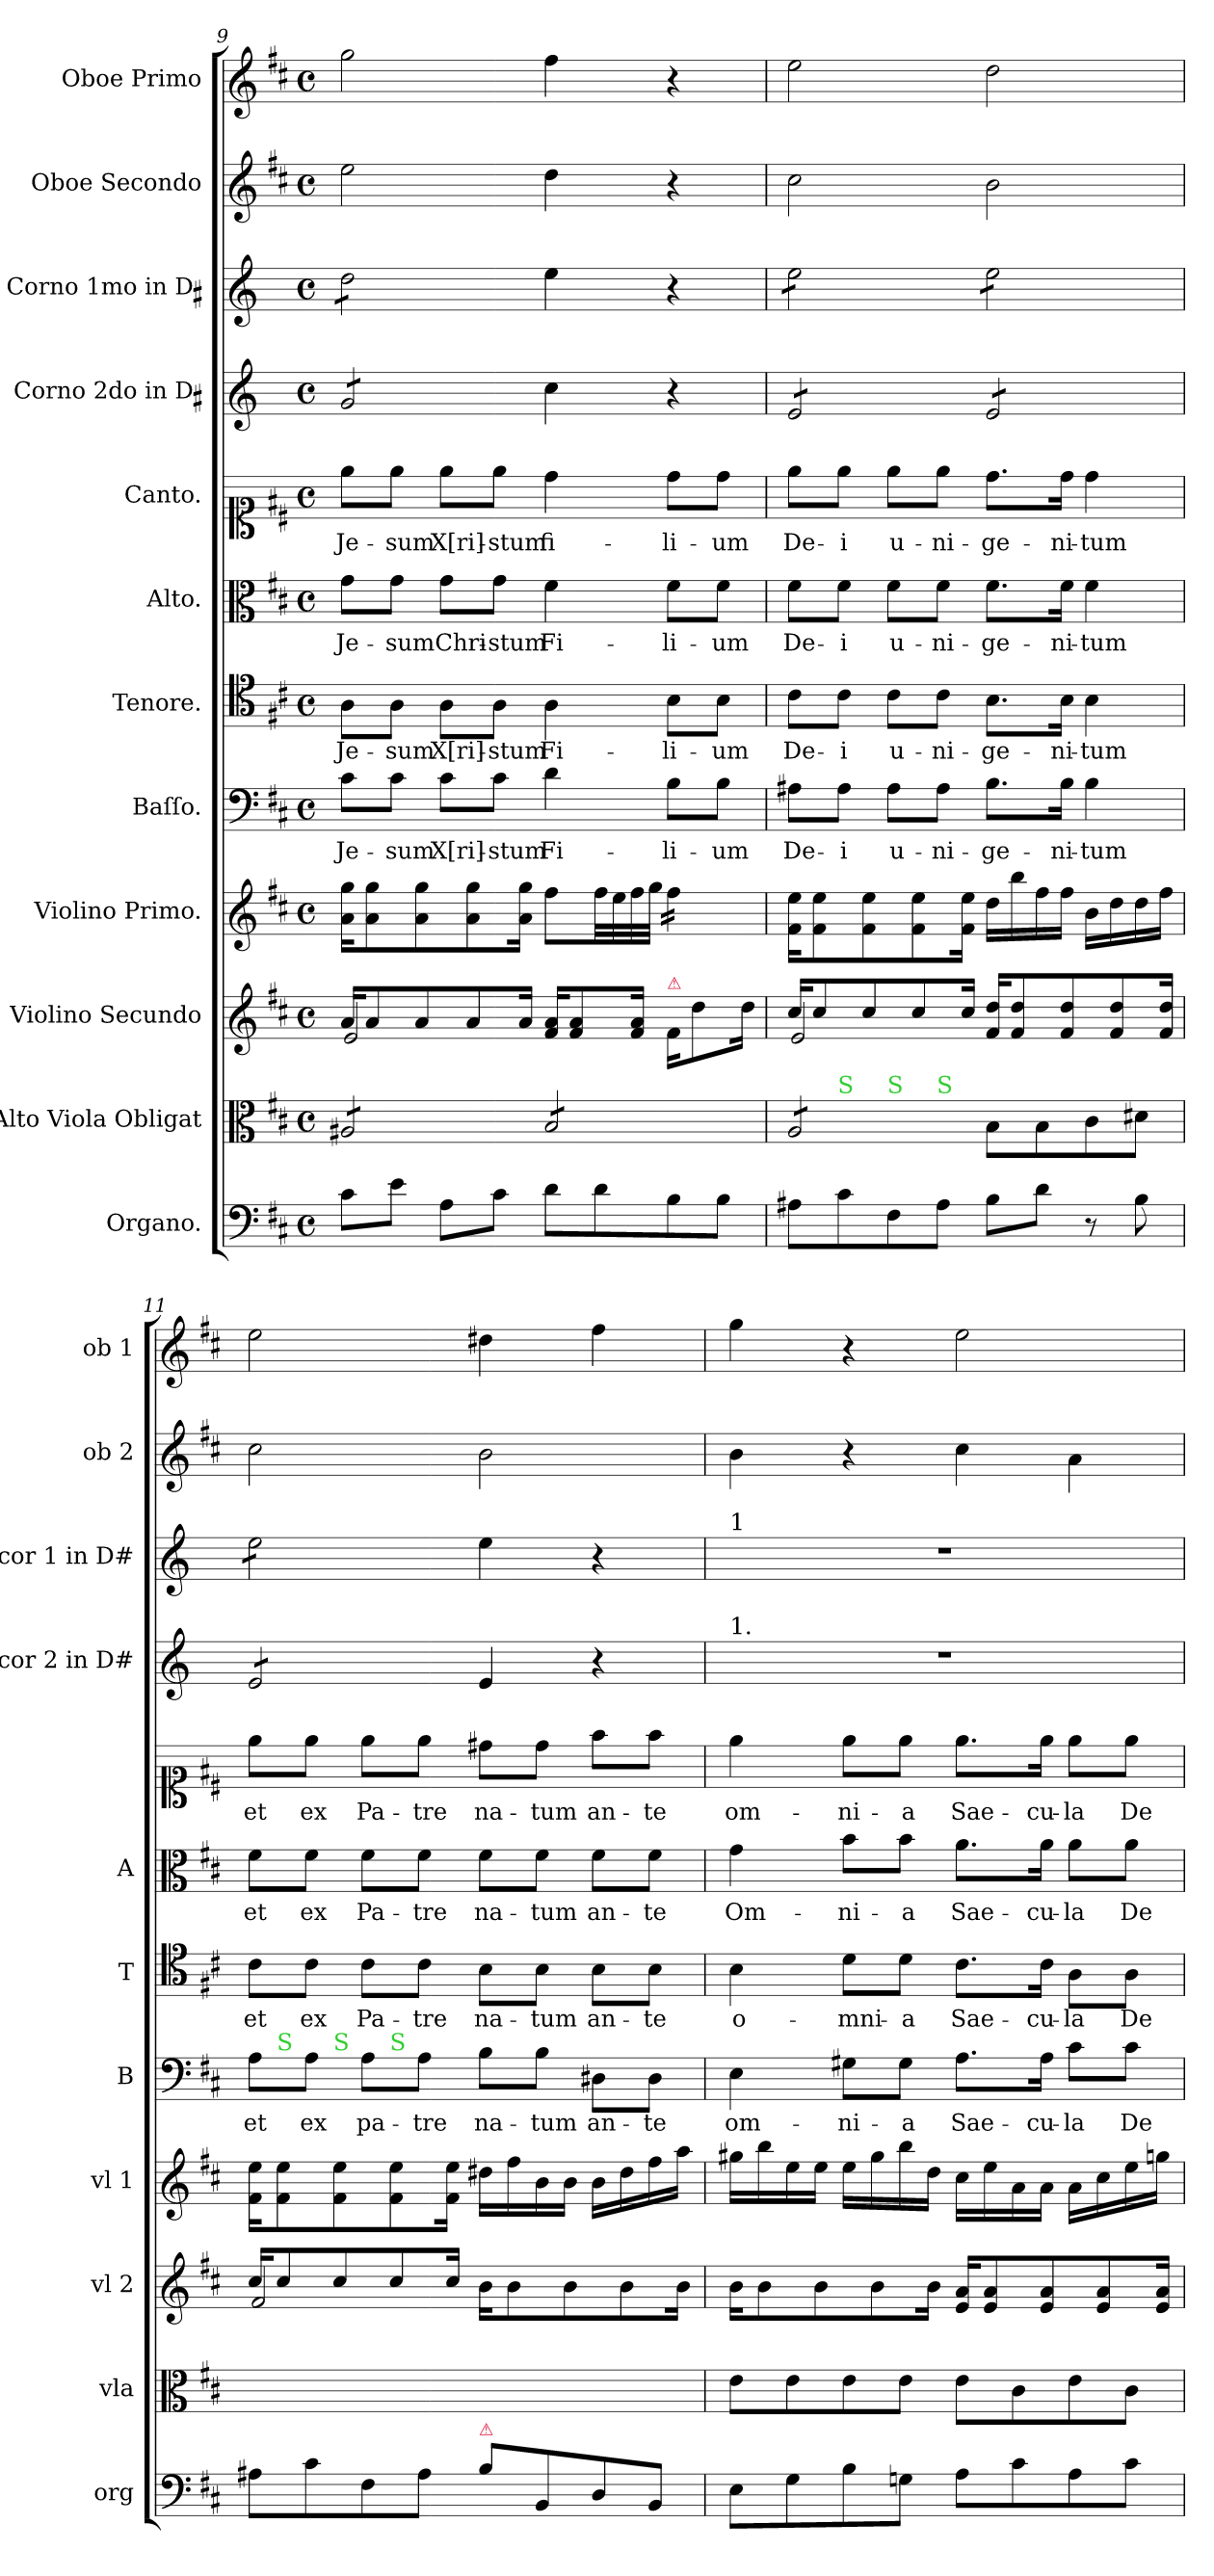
**kern	**kern	**kern	**kern	**kern	**text	**kern	**text	**kern	**text	**kern	**text	**kern	**kern	**kern	**kern
*part12	*part11	*part10	*part9	*part8	*part8	*part7	*part7	*part6	*part6	*part5	*part5	*part4	*part3	*part2	*part1
*staff12	*staff11	*staff10	*staff9	*staff8	*staff8	*staff7	*staff7	*staff6	*staff6	*staff5	*staff5	*staff4	*staff3	*staff2	*staff1
*I"Organo.	*I"Alto Viola Obligat	*I"Violino Secundo	*I"Violino Primo.	*I"Baſſo.	*	*I"Tenore.	*	*I"Alto.	*	*I"Canto.	*	*I"Corno 2do in D#	*I"Corno 1mo in D#	*I"Oboe Secondo	*I"Oboe Primo
*I'org	*I'vla	*I'vl 2	*I'vl 1	*I'B	*	*I'T	*	*I'A	*	*	*	*I'cor 2 in D#	*I'cor 1 in D#	*I'ob 2	*I'ob 1
*clefF4	*clefC3	*clefG2	*clefG2	*clefF4	*	*clefC4	*	*clefC3	*	*clefC1	*	*clefG2	*	*clefG2	*clefG2
*	*	*	*	*	*	*	*	*	*	*	*	*ITrd-1c-2	*ITrd-1c-2	*	*
*k[f#c#]	*k[f#c#]	*k[f#c#]	*k[f#c#]	*k[f#c#]	*	*k[f#c#]	*	*k[f#c#]	*	*k[f#c#]	*	*k[f#c#]	*k[f#c#]	*k[f#c#]	*k[f#c#]
*D:	*D:	*D:	*D:	*D:	*	*D:	*	*D:	*	*D:	*	*	*	*D:	*D:
*M4/4	*M4/4	*M4/4	*M4/4	*M4/4	*	*M4/4	*	*M4/4	*	*M4/4	*	*M4/4	*M4/4	*M4/4	*M4/4
*met(c)	*met(c)	*met(c)	*met(c)	*met(c)	*	*met(c)	*	*met(c)	*	*met(c)	*	*met(c)	*met(c)	*met(c)	*met(c)
=9	=9	=9	=9	=9	=9	=9	=9	=9	=9	=9	=9	=9	=9	=9	=9
*	*	*^	*	*	*	*	*	*	*	*	*	*	*	*	*
*	*tremolo	*	*	*	*	*	*	*	*	*	*	*	*	*	*	*
*	*	*	*	*	*	*	*	*	*	*	*	*	*tremolo	*	*	*
*	*	*	*	*	*	*	*	*	*	*	*	*	*	*tremolo	*	*
8c#\L	8A#X/L	16a/KL	2e/	16a\ 16gg\KL	8c#\L	Je-	8A\L	Je-	8g\L	Je-	8ee\L	Je-	8a/L	8ee\L	2ee\	2gg\
.	.	8a/	.	8a\ 8gg\	.	.	.	.	.	.	.	.	.	.	.	.
8e\J	8A#X/	.	.	.	8c#\J	-sum	8A\J	-sum	8g\J	-sum	8ee\J	-sum	8a/	8ee\	.	.
.	.	8a/	.	8a\ 8gg\	.	.	.	.	.	.	.	.	.	.	.	.
8A\L	8A#X/	.	.	.	8c#\L	X[ri]-	8A\L	X[ri]-	8g\L	Chri-	8ee\L	X[ri]-	8a/	8ee\	.	.
.	.	8a/	.	8a\ 8gg\	.	.	.	.	.	.	.	.	.	.	.	.
8c#\J	8A#X/J	.	.	.	8c#\J	-stum	8A\J	-stum	8g\J	-stum	8ee\J	-stum	8a/J	8ee\J	.	.
*	*	*	*	*	*	*	*	*	*	*	*	*	*	*Xtremolo	*	*
*	*	*	*	*	*	*	*	*	*	*	*	*	*Xtremolo	*	*	*
.	.	16a/Jk	.	16a\ 16gg\Jk	.	.	.	.	.	.	.	.	.	.	.	.
8d\L	8B/L	16f#/ 16a/KL	2ryy	8ff#\L	4d\	Fi-	4A\	Fi-	4f#\	Fi-	4dd\	fi-	4dd\	4ff#\	4dd\	4ff#\
.	.	8f#/ 8a/	.	.	.	.	.	.	.	.	.	.	.	.	.	.
8d\	8B/	.	.	32ff#\LL	.	.	.	.	.	.	.	.	.	.	.	.
.	.	.	.	32ee\	.	.	.	.	.	.	.	.	.	.	.	.
.	.	16f#/ 16a/Jk	.	32ff#\	.	.	.	.	.	.	.	.	.	.	.	.
.	.	.	.	32gg\JJJ	.	.	.	.	.	.	.	.	.	.	.	.
!	!	!LO:TX:a:color=crimson:t=⚠	!	!	!	!	!	!	!	!	!	!	!	!	!	!
*	*	*	*	*tremolo	*	*	*	*	*	*	*	*	*	*	*	*
8B\	8B/	16f#/KL	.	16ff#\LL	8B\L	-li-	8B\L	-li-	8f#\L	-li-	8dd\L	-li-	4r	4r	4r	4r
.	.	8dd\	.	16ff#\	.	.	.	.	.	.	.	.	.	.	.	.
8B\J	8B/J	.	.	16ff#\	8B\J	-um	8B\J	-um	8f#\J	-um	8dd\J	-um	.	.	.	.
.	.	16dd\Jk	.	16ff#\JJ	.	.	.	.	.	.	.	.	.	.	.	.
*	*	*	*	*Xtremolo	*	*	*	*	*	*	*	*	*	*	*	*
=10	=10	=10	=10	=10	=10	=10	=10	=10	=10	=10	=10	=10	=10	=10	=10	=10
!	!LO:TX:a:color=limegreen:t=S	!	!	!	!	!	!	!	!	!	!	!	!	!	!	!
*	*^	*	*	*	*	*	*	*	*	*	*	*	*	*	*	*
*	*	*^	*	*	*	*	*	*	*	*	*	*	*	*	*	*	*
*	*	*	*^	*	*	*	*	*	*	*	*	*	*	*	*	*	*	*
*	*	*	*	*	*	*	*	*	*	*	*	*	*	*	*	*tremolo	*	*	*
*	*	*	*	*	*	*	*	*	*	*	*	*	*	*	*	*	*tremolo	*	*
8A#X\L	8A/L	8ryy	4ryy	4.ryy	16cc#/KL	2e/	16f#\ 16ee\KL	8A#X\L	De-	8c#\L	De-	8f#\L	De-	8ee\L	De-	8f#/L	8ff#\L	2cc#\	2ee\
.	.	.	.	.	8cc#/	.	8f#\ 8ee\	.	.	.	.	.	.	.	.	.	.	.	.
!	!	!LO:TX:a:color=limegreen:t=S	!	!	!	!	!	!	!	!	!	!	!	!	!	!	!	!	!
8c#\	8A/	2..ryy	.	.	.	.	.	8A#\J	-i	8c#\J	-i	8f#\J	-i	8ee\J	-i	8f#/	8ff#\	.	.
.	.	.	.	.	8cc#/	.	8f#\ 8ee\	.	.	.	.	.	.	.	.	.	.	.	.
!	!	!	!LO:TX:a:color=limegreen:t=S	!	!	!	!	!	!	!	!	!	!	!	!	!	!	!	!
8F#\	8A/	.	2.ryy	.	.	.	.	8A#\L	u-	8c#\L	u-	8f#\L	u-	8ee\L	u-	8f#/	8ff#\	.	.
.	.	.	.	.	8cc#/	.	8f#\ 8ee\	.	.	.	.	.	.	.	.	.	.	.	.
!	!	!	!	!LO:TX:a:color=limegreen:t=S	!	!	!	!	!	!	!	!	!	!	!	!	!	!	!
8A#\J	8A/J	.	.	2ryy	.	.	.	8A#\J	-ni-	8c#\J	-ni-	8f#\J	-ni-	8ee\J	-ni-	8f#/J	8ff#\J	.	.
*	*Xtremolo	*	*	*	*	*	*	*	*	*	*	*	*	*	*	*	*	*	*
.	.	.	.	.	16cc#/Jk	.	16f#\ 16ee\Jk	.	.	.	.	.	.	.	.	.	.	.	.
8B\L	8B\L	.	.	.	16f#/ 16dd/KL	2ryy	16dd\LL	8.B\L	-ge-	8.B\L	-ge-	8.f#\L	-ge-	8.dd\L	-ge-	8f#/L	8ff#\L	2b\	2dd\
.	.	.	.	.	8f#/ 8dd/	.	16bb\	.	.	.	.	.	.	.	.	.	.	.	.
8d\J	8B\	.	.	.	.	.	16ff#\	.	.	.	.	.	.	.	.	8f#/	8ff#\	.	.
.	.	.	.	.	8f#/ 8dd/	.	16ff#\JJ	16B\Jk	-ni-	16B\Jk	-ni-	16f#\Jk	-ni-	16dd\Jk	-ni-	.	.	.	.
8r	8c#\	.	.	.	.	.	16b\LL	4B\	-tum	4B\	-tum	4f#\	-tum	4dd\	-tum	8f#/	8ff#\	.	.
.	.	.	.	.	8f#/ 8dd/	.	16dd\	.	.	.	.	.	.	.	.	.	.	.	.
8B\	8d#X\J	.	.	8ryy	.	.	16dd\	.	.	.	.	.	.	.	.	8f#/J	8ff#\J	.	.
.	.	.	.	.	16f#/ 16dd/Jk	.	16ff#\JJ	.	.	.	.	.	.	.	.	.	.	.	.
=11	=11	=11	=11	=11	=11	=11	=11	=11	=11	=11	=11	=11	=11	=11	=11	=11	=11	=11	=11
!	!	!	!	!	!	!	!	!LO:TX:a:color=limegreen:t=S	!	!	!	!	!	!	!	!	!	!	!
!	!LO:TX:a:color=crimson:t=⚠	!	!	!	!	!	!	!	!	!	!	!	!	!	!	!	!	!	!
*	*	*	*	*	*	*	*	*^	*	*	*	*	*	*	*	*	*	*	*
*	*	*	*	*	*	*	*	*	*^	*	*	*	*	*	*	*	*	*	*	*
*	*v	*v	*v	*v	*	*	*	*	*	*^	*	*	*	*	*	*	*	*	*	*	*
8A#X\L	1eyy	16cc#/KL	2f#/	16f#\ 16ee\KL	8A\L	16ryy	8.ryy	4ryy	et	8c#\L	et	8f#\L	et	8ee\L	et	8f#/L	8ff#\L	2cc#\	2ee\
!	!	!	!	!	!	!LO:TX:a:color=limegreen:t=S	!	!	!	!	!	!	!	!	!	!	!	!	!
.	.	8cc#/	.	8f#\ 8ee\	.	2...ryy	.	.	.	.	.	.	.	.	.	.	.	.	.
8c#\	.	.	.	.	8A\J	.	.	.	ex	8c#\J	ex	8f#\J	ex	8ee\J	ex	8f#/	8ff#\	.	.
!	!	!	!	!	!	!	!LO:TX:a:color=limegreen:t=S	!	!	!	!	!	!	!	!	!	!	!	!
.	.	8cc#/	.	8f#\ 8ee\	.	.	2ryy	.	.	.	.	.	.	.	.	.	.	.	.
8F#\	.	.	.	.	8A\L	.	.	16ryy	pa-	8c#\L	Pa-	8f#\L	Pa-	8ee\L	Pa-	8f#/	8ff#\	.	.
!	!	!	!	!	!	!	!	!LO:TX:a:color=limegreen:t=S	!	!	!	!	!	!	!	!	!	!	!
.	.	8cc#/	.	8f#\ 8ee\	.	.	.	2ryy	.	.	.	.	.	.	.	.	.	.	.
8A#\J	.	.	.	.	8A\J	.	.	.	-tre	8c#\J	-tre	8f#\J	-tre	8ee\J	-tre	8f#/J	8ff#\J	.	.
*	*	*	*	*	*	*	*	*	*	*	*	*	*	*	*	*	*Xtremolo	*	*
*	*	*	*	*	*	*	*	*	*	*	*	*	*	*	*	*Xtremolo	*	*	*
.	.	16cc#/Jk	.	16f#\ 16ee\Jk	.	.	.	.	.	.	.	.	.	.	.	.	.	.	.
!LO:TX:a:color=crimson:t=⚠	!	!	!	!	!	!	!	!	!	!	!	!	!	!	!	!	!	!	!
8B\L	.	16b\KL	2ryy	16dd#X\LL	8B\L	.	.	.	na-	8B\L	na-	8f#\L	na-	8dd#X\L	na-	4f#/	4ff#\	2b\	4dd#X\
.	.	8b\	.	16ff#\	.	.	.	.	.	.	.	.	.	.	.	.	.	.	.
8BB/	.	.	.	16b\	8B\J	.	.	.	-tum	8B\J	-tum	8f#\J	-tum	8dd#\J	-tum	.	.	.	.
.	.	8b\	.	16b\JJ	.	.	4ryy	.	.	.	.	.	.	.	.	.	.	.	.
8D/	.	.	.	16b\LL	8D#X\L	.	.	.	an-	8B\L	an-	8f#\L	an-	8ff#\L	an-	4r	4r	.	4ff#\
.	.	8b\	.	16dd#\	.	.	.	8.ryy	.	.	.	.	.	.	.	.	.	.	.
8BB/J	.	.	.	16ff#\	8D#\J	.	.	.	-te	8B\J	-te	8f#\J	-te	8ff#\J	-te	.	.	.	.
.	.	16b\Jk	.	16aa\JJ	.	.	16ryy	.	.	.	.	.	.	.	.	.	.	.	.
*	*	*v	*v	*	*	*	*	*	*	*	*	*	*	*	*	*	*	*	*
=12	=12	=12	=12	=12	=12	=12	=12	=12	=12	=12	=12	=12	=12	=12	=12	=12	=12	=12
!	!	!	!	!	!	!	!	!	!	!	!	!	!	!	!	!LO:TX:a:t=1	!	!
!	!	!	!	!	!	!	!	!	!	!	!	!	!	!	!LO:TX:a:t=1.	!	!	!
*	*	*	*	*v	*v	*v	*v	*	*	*	*	*	*	*	*	*	*	*
8E\L	8e\L	16b\KL	16gg#X\LL	4E\	om-	4B\	o-	4g\	Om-	4ee\	om-	1r	1r	4b\	4gg\
.	.	8b\	16bb\	.	.	.	.	.	.	.	.	.	.	.	.
8G\	8e\	.	16ee\	.	.	.	.	.	.	.	.	.	.	.	.
.	.	8b\	16ee\JJ	.	.	.	.	.	.	.	.	.	.	.	.
8B\	8e\	.	16ee\LL	8G#X\L	-ni-	8d\L	-mni-	8b\L	-ni-	8ee\L	-ni-	.	.	4r	4r
.	.	8b\	16gg#\	.	.	.	.	.	.	.	.	.	.	.	.
8Gn\J	8e\J	.	16bb\	8G#\J	-a	8d\J	-a	8b\J	-a	8ee\J	-a	.	.	.	.
.	.	16b\Jk	16dd\JJ	.	.	.	.	.	.	.	.	.	.	.	.
8A\L	8e\L	16e/ 16a/KL	16cc#\LL	8.A\L	Sae-	8.c#\L	Sae-	8.a\L	Sae-	8.ee\L	Sae-	.	.	4cc#\	2ee\
.	.	8e/ 8a/	16ee\	.	.	.	.	.	.	.	.	.	.	.	.
8c#\	8c#\	.	16a\	.	.	.	.	.	.	.	.	.	.	.	.
.	.	8e/ 8a/	16a\JJ	16A\Jk	-cu-	16c#\Jk	-cu-	16a\Jk	-cu-	16ee\Jk	-cu-	.	.	.	.
8A\	8e\	.	16a\LL	8c#\L	-la	8A\L	-la	8a\L	-la	8ee\L	-la	.	.	4a\	.
.	.	8e/ 8a/	16cc#\	.	.	.	.	.	.	.	.	.	.	.	.
8c#\J	8c#\J	.	16ee\	8c#\J	De-	8A\J	De-	8a\J	De-	8ee\J	De-	.	.	.	.
.	.	16e/ 16a/Jk	16ggn\JJ	.	.	.	.	.	.	.	.	.	.	.	.
=	=	=	=	=	=	=	=	=	=	=	=	=	=	=	=
*-	*-	*-	*-	*-	*-	*-	*-	*-	*-	*-	*-	*-	*-	*-	*-
